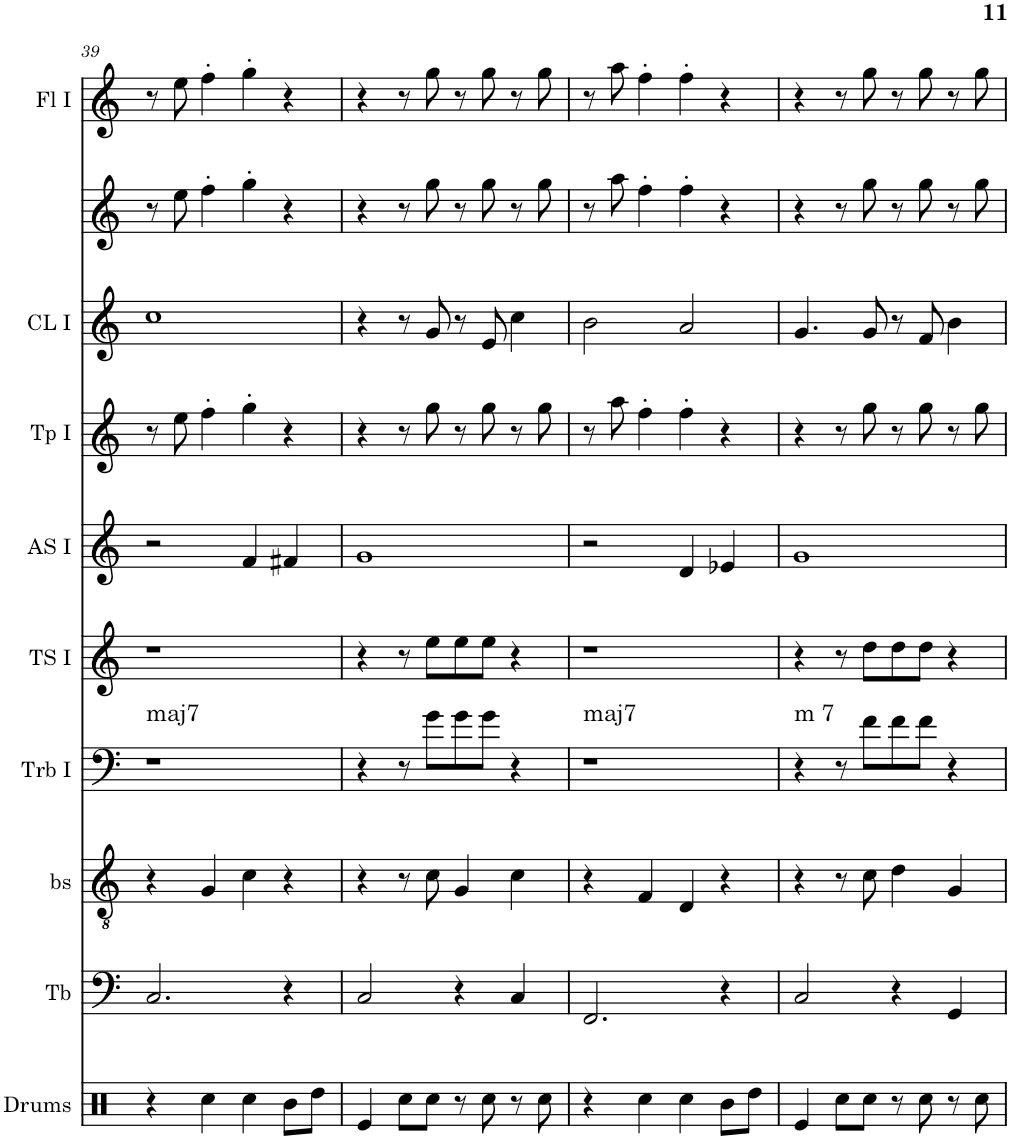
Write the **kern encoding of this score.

**kern	**kern	**kern	**kern	**harte	**kern	**kern	**kern	**kern	**kern	**kern
*part10	*part9	*part8	*part7	*part7	*part6	*part5	*part4	*part3	*part2	*part1
*staff10	*staff9	*staff8	*staff7	*	*staff6	*staff5	*staff4	*staff3	*staff2	*staff1
*I"Drums	*I"Tb	*I"bs	*I"Trb I	*	*I"TS I	*I"AS I	*I"Tp I	*I"CL I	*I"SS I	*I"Fl I
*I'Drums	*I'Tb	*I'bs	*I'Trb I	*	*I'TS I	*I'AS I	*I'Tp I	*I'CL I	*	*I'Fl I
!!LO:PB:g=z
*clefX	*clefF4	*clefGv2	*clefF4	*	*clefG2	*clefG2	*clefG2	*clefG2	*clefG2	*clefG2
*	*	*Trd12c21	*	*	*Trd8c14	*Trd5c9	*Trd1c2	*Trd1c2	*Trd1c2	*
*k[]	*k[]	*k[]	*k[]	*	*k[]	*k[]	*k[]	*k[]	*k[]	*k[]
*M2/2	*M2/2	*M2/2	*M2/2	*	*M2/2	*M2/2	*M2/2	*M2/2	*M2/2	*M2/2
*met(c|)	*met(c|)	*met(c|)	*met(c|)	*	*met(c|)	*met(c|)	*met(c|)	*met(c|)	*met(c|)	*met(c|)
=39	=39	=39	=39	=39	=39	=39	=39	=39	=39	=39
!	!	!	!	!LO:H:kt=maj7	!	!	!	!	!	!
4r	2.C/	4r	1r	N	1r	2r	8r	1cc	8r	8r
.	.	.	.	.	.	.	8ee\	.	8ee\	8ee\
4cc\	.	4G/	.	.	.	.	4ff'\	.	4ff'\	4ff'\
4cc\	.	4c\	.	.	.	4f/	4gg'\	.	4gg'\	4gg'\
8b\L	4r	4r	.	.	.	4f#X/	4r	.	4r	4r
8dd\J	.	.	.	.	.	.	.	.	.	.
=40	=40	=40	=40	=40	=40	=40	=40	=40	=40	=40
4e/	2C/	4r	4r	.	4r	1g	4r	4r	4r	4r
8cc\L	.	8r	8r	.	8r	.	8r	8r	8r	8r
8cc\J	.	8c\	8g\L	.	8ee\L	.	8gg\	8g/	8gg\	8gg\
8r	4r	4G/	8g\	.	8ee\	.	8r	8r	8r	8r
8cc\	.	.	8g\J	.	8ee\J	.	8gg\	8e/	8gg\	8gg\
8r	4C/	4c\	4r	.	4r	.	8r	4cc\	8r	8r
8cc\	.	.	.	.	.	.	8gg\	.	8gg\	8gg\
=41	=41	=41	=41	=41	=41	=41	=41	=41	=41	=41
!	!	!	!	!LO:H:kt=maj7	!	!	!	!	!	!
4r	2.FF/	4r	1r	N	1r	2r	8r	2b\	8r	8r
.	.	.	.	.	.	.	8aa\	.	8aa\	8aa\
4cc\	.	4F/	.	.	.	.	4ff'\	.	4ff'\	4ff'\
4cc\	.	4D/	.	.	.	4d/	4ff'\	2a/	4ff'\	4ff'\
8b\L	4r	4r	.	.	.	4e-X/	4r	.	4r	4r
8dd\J	.	.	.	.	.	.	.	.	.	.
=42	=42	=42	=42	=42	=42	=42	=42	=42	=42	=42
!	!	!	!	!LO:H:kt=m 7	!	!	!	!	!	!
4e/	2C/	4r	4r	N	4r	1g	4r	4.g/	4r	4r
8cc\L	.	8r	8r	.	8r	.	8r	.	8r	8r
8cc\J	.	8c\	8f\L	.	8dd\L	.	8gg\	8g/	8gg\	8gg\
8r	4r	4d\	8f\	.	8dd\	.	8r	8r	8r	8r
8cc\	.	.	8f\J	.	8dd\J	.	8gg\	8f/	8gg\	8gg\
8r	4GG/	4G/	4r	.	4r	.	8r	4b\	8r	8r
8cc\	.	.	.	.	.	.	8gg\	.	8gg\	8gg\
=	=	=	=	=	=	=	=	=	=	=
*-	*-	*-	*-	*-	*-	*-	*-	*-	*-	*-
